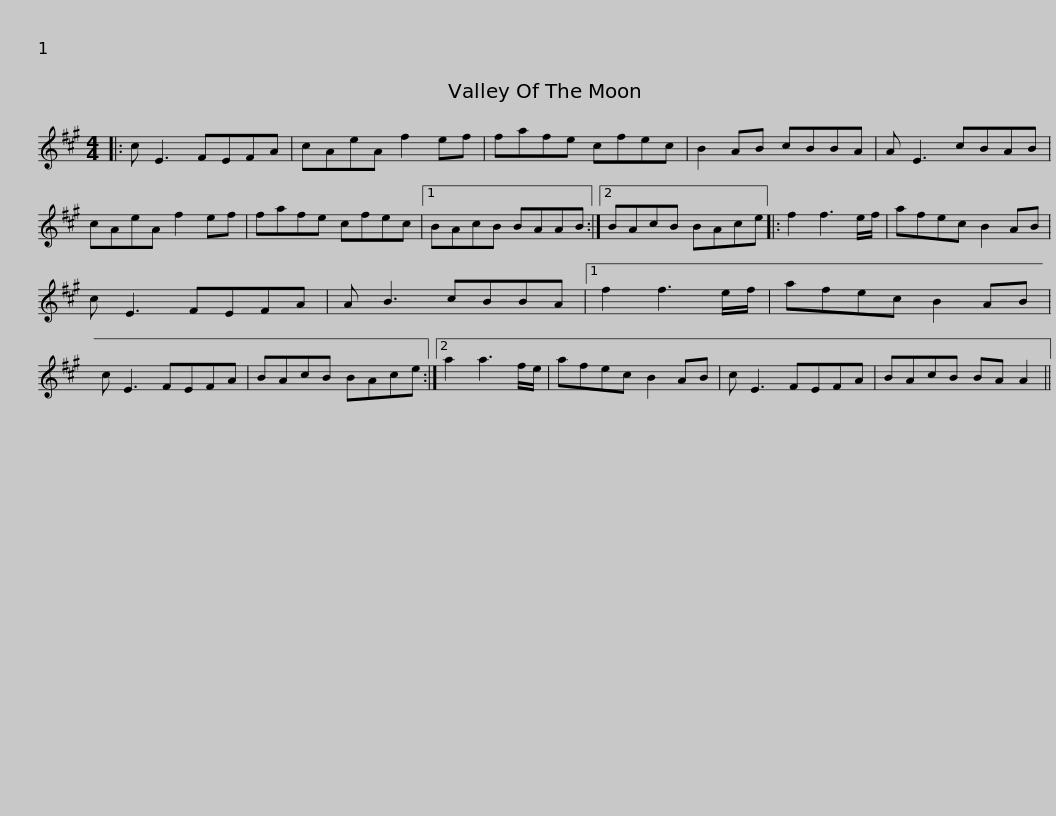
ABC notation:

X:1
L:1/8
M:4/4
I:linebreak $
K:A
V:1 treble
V:1
|: c E3 FEFA | cAeA f2 ef | fafe cfec | B2 AB cBBA | A E3 cBAB | %5
 cAeA f2 ef |$ fafe cfec |1 BAcB BAAB :|2 BAcB BAce |: f2 f3 e/f/ | %10
 afec B2 AB | c E3 FEFA |$ A B3 cBBA |1 f2 f3 e/f/ | afec B2 AB | %15
 c E3 FEFA | BAcB BAce :|2 a2 a3 f/e/ |$ afec B2 AB | c E3 FEFA | %20
 BAcB BA A2 || %21
